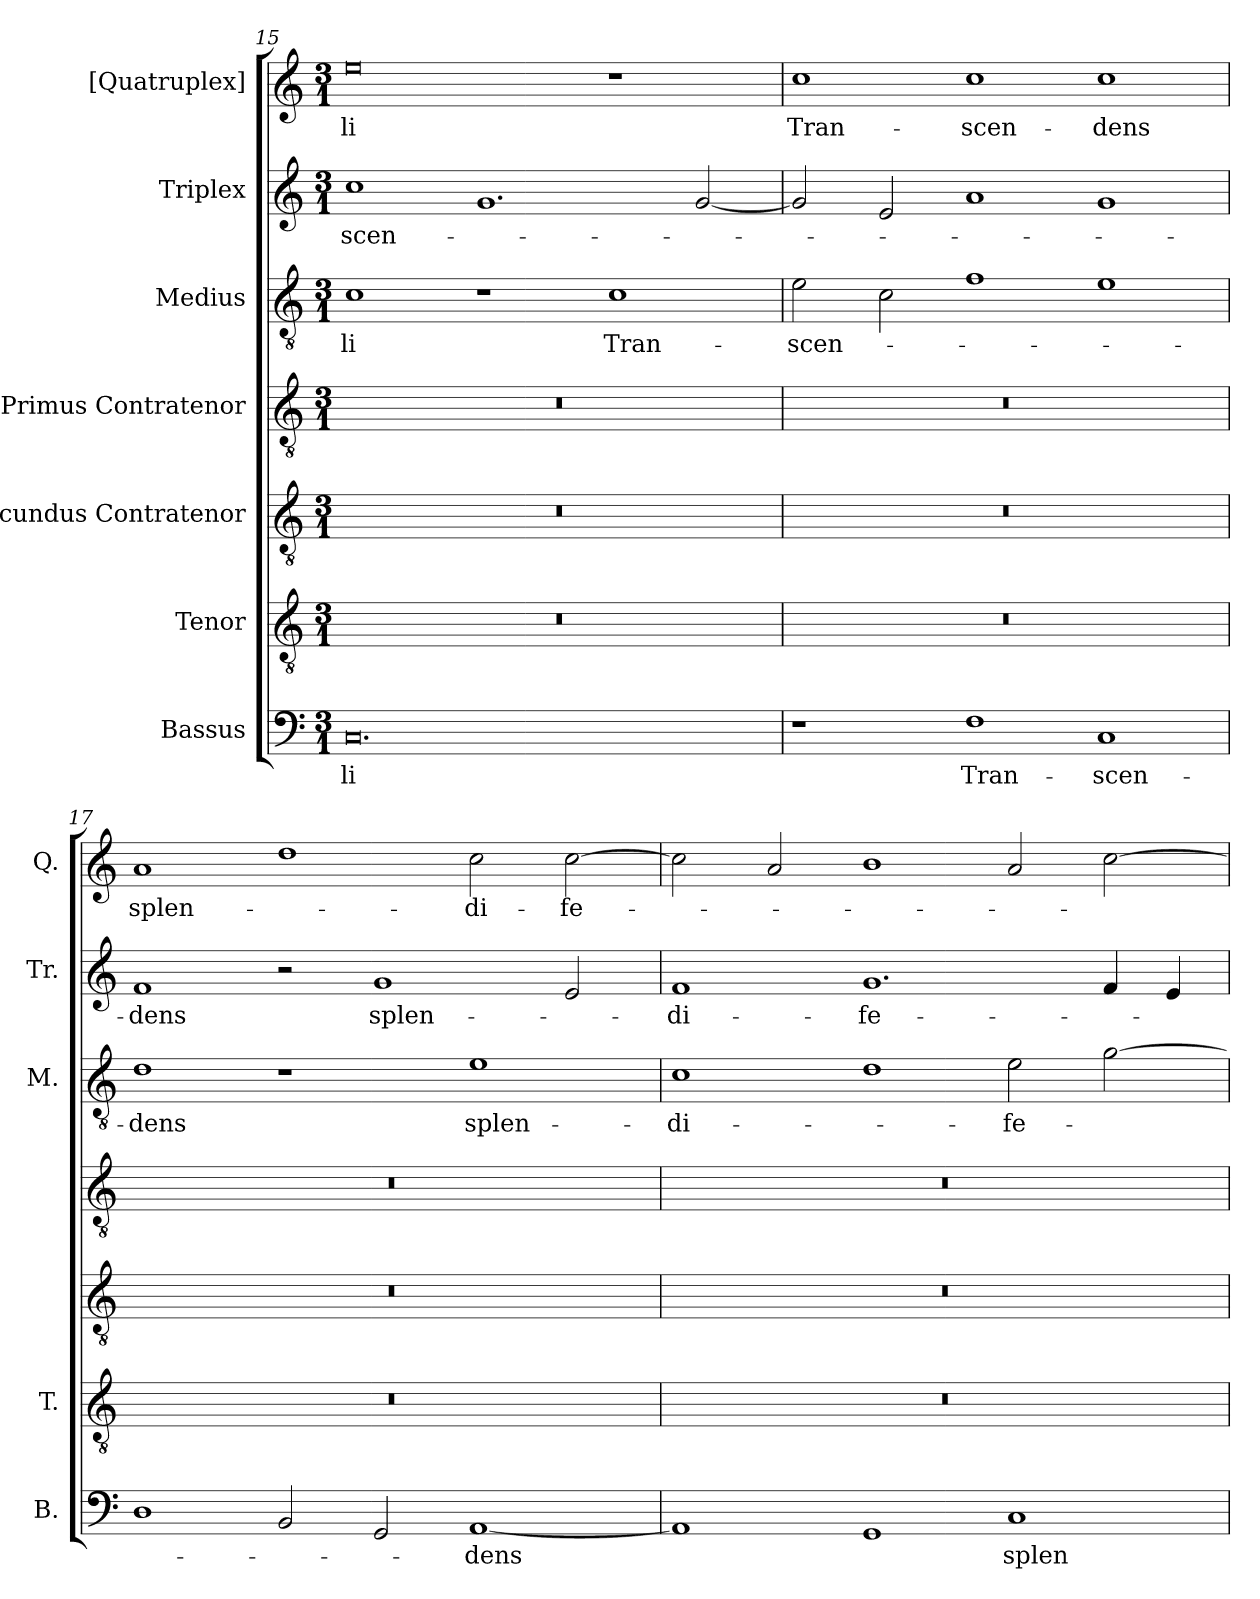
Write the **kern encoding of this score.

**kern	**text	**kern	**kern	**kern	**kern	**text	**kern	**text	**kern	**text
*part7	*part7	*part6	*part5	*part4	*part3	*part3	*part2	*part2	*part1	*part1
*staff7	*staff7	*staff6	*staff5	*staff4	*staff3	*staff3	*staff2	*staff2	*staff1	*staff1
*I"Bassus	*	*I"Tenor	*I"Secundus Contratenor	*I"Primus Contratenor	*I"Medius	*	*I"Triplex	*	*I"[Quatruplex]	*
*I'B.	*	*I'T.	*	*	*I'M.	*	*I'Tr.	*	*I'Q.	*
!!LO:PB:g=z
*clefF4	*	*clefGv2	*clefGv2	*clefGv2	*clefGv2	*	*clefG2	*	*clefG2	*
*	*	*ITrd7c12	*ITrd7c12	*ITrd7c12	*ITrd7c12	*	*	*	*	*
*k[]	*	*k[]	*k[]	*k[]	*k[]	*	*k[]	*	*k[]	*
*C:	*	*C:	*C:	*C:	*C:	*	*C:	*	*C:	*
*M3/1	*	*M3/1	*M3/1	*M3/1	*M3/1	*	*M3/1	*	*M3/1	*
=15	=15	=15	=15	=15	=15	=15	=15	=15	=15	=15
!	!LO:LY:b:color=#000000	!LO:N:vis=1	!LO:N:vis=1	!LO:N:vis=1	!	!	!	!	!	!
!	!	!	!	!	!	!LO:LY:b:color=#000000	!	!	!	!
!	!	!	!	!	!	!	!	!LO:LY:b:color=#000000	!	!
!	!	!	!	!	!	!	!	!	!	!LO:LY:b:color=#000000
0.Ci	-li	0.r	0.r	0.r	1Ci	-li	1cci	-scen-	0eei	-li
.	.	.	.	.	1r	.	1.gi	.	.	.
!	!	!	!	!	!	!LO:LY:b:color=#000000	!	!	!	!
.	.	.	.	.	1Ci	Tran-	.	.	1r	.
.	.	.	.	.	.	.	[<2gi/	.	.	.
=16`	=16`	=16`	=16`	=16`	=16`	=16`	=16`	=16`	=16`	=16`
!	!	!LO:N:vis=1	!LO:N:vis=1	!LO:N:vis=1	!	!	!	!	!	!
!	!	!	!	!	!	!LO:LY:b:color=#000000	!	!	!	!
!	!	!	!	!	!	!	!	!	!	!LO:LY:b:color=#000000
1r	.	0.r	0.r	0.r	2Ei\	-scen-	2gi/]	.	1cci	Tran-
.	.	.	.	.	2Ci\	.	2ei/	.	.	.
!	!LO:LY:b:color=#000000	!	!	!	!	!	!	!	!	!
!	!	!	!	!	!	!	!	!	!	!LO:LY:b:color=#000000
1Fi	Tran-	.	.	.	1Fi	.	1ai	.	1cci	-scen-
!	!LO:LY:b:color=#000000	!	!	!	!	!	!	!	!	!
!	!	!	!	!	!	!	!	!	!	!LO:LY:b:color=#000000
1Ci	-scen-	.	.	.	1Ei	.	1gi	.	1cci	-dens
=17`	=17`	=17`	=17`	=17`	=17`	=17`	=17`	=17`	=17`	=17`
!	!	!LO:N:vis=1	!LO:N:vis=1	!LO:N:vis=1	!	!	!	!	!	!
!	!	!	!	!	!	!LO:LY:b:color=#000000	!	!	!	!
!	!	!	!	!	!	!	!	!LO:LY:b:color=#000000	!	!
!	!	!	!	!	!	!	!	!	!	!LO:LY:b:color=#000000
1Di	.	0.r	0.r	0.r	1Di	-dens	1fi	-dens	1ai	splen-
2BBi/	.	.	.	.	1r	.	2r	.	1ddi	.
!	!	!	!	!	!	!	!	!LO:LY:b:color=#000000	!	!
2GGi/	.	.	.	.	.	.	1gi	splen-	.	.
!	!LO:LY:b:color=#000000	!	!	!	!	!	!	!	!	!
!	!	!	!	!	!	!LO:LY:b:color=#000000	!	!	!	!
!	!	!	!	!	!	!	!	!	!	!LO:LY:b:color=#000000
[<1AAi	-dens	.	.	.	1Ei	splen-	.	.	2cci\	-di-
!	!	!	!	!	!	!	!	!	!	!LO:LY:b:color=#000000
.	.	.	.	.	.	.	2ei/	.	[>2cci\	-fe-
=18`	=18`	=18`	=18`	=18`	=18`	=18`	=18`	=18`	=18`	=18`
!	!	!LO:N:vis=1	!LO:N:vis=1	!LO:N:vis=1	!	!	!	!	!	!
!	!	!	!	!	!	!LO:LY:b:color=#000000	!	!	!	!
!	!	!	!	!	!	!	!	!LO:LY:b:color=#000000	!	!
1AAi]	.	0.r	0.r	0.r	1Ci	-di-	1fi	-di-	2cci\]	.
.	.	.	.	.	.	.	.	.	2ai/	.
!	!	!	!	!	!	!	!	!LO:LY:b:color=#000000	!	!
1GGi	.	.	.	.	1Di	.	1.gi	-fe-	1bi	.
!	!LO:LY:b:color=#000000	!	!	!	!	!	!	!	!	!
!	!	!	!	!	!	!LO:LY:b:color=#000000	!	!	!	!
1Ci	splen-	.	.	.	2Ei\	-fe-	.	.	2ai/	.
.	.	.	.	.	[>2Gi\	.	4fi/	.	[>2cci\	.
.	.	.	.	.	.	.	4ei/	.	.	.
=`	=`	=`	=`	=`	=`	=`	=`	=`	=`	=`
*-	*-	*-	*-	*-	*-	*-	*-	*-	*-	*-
